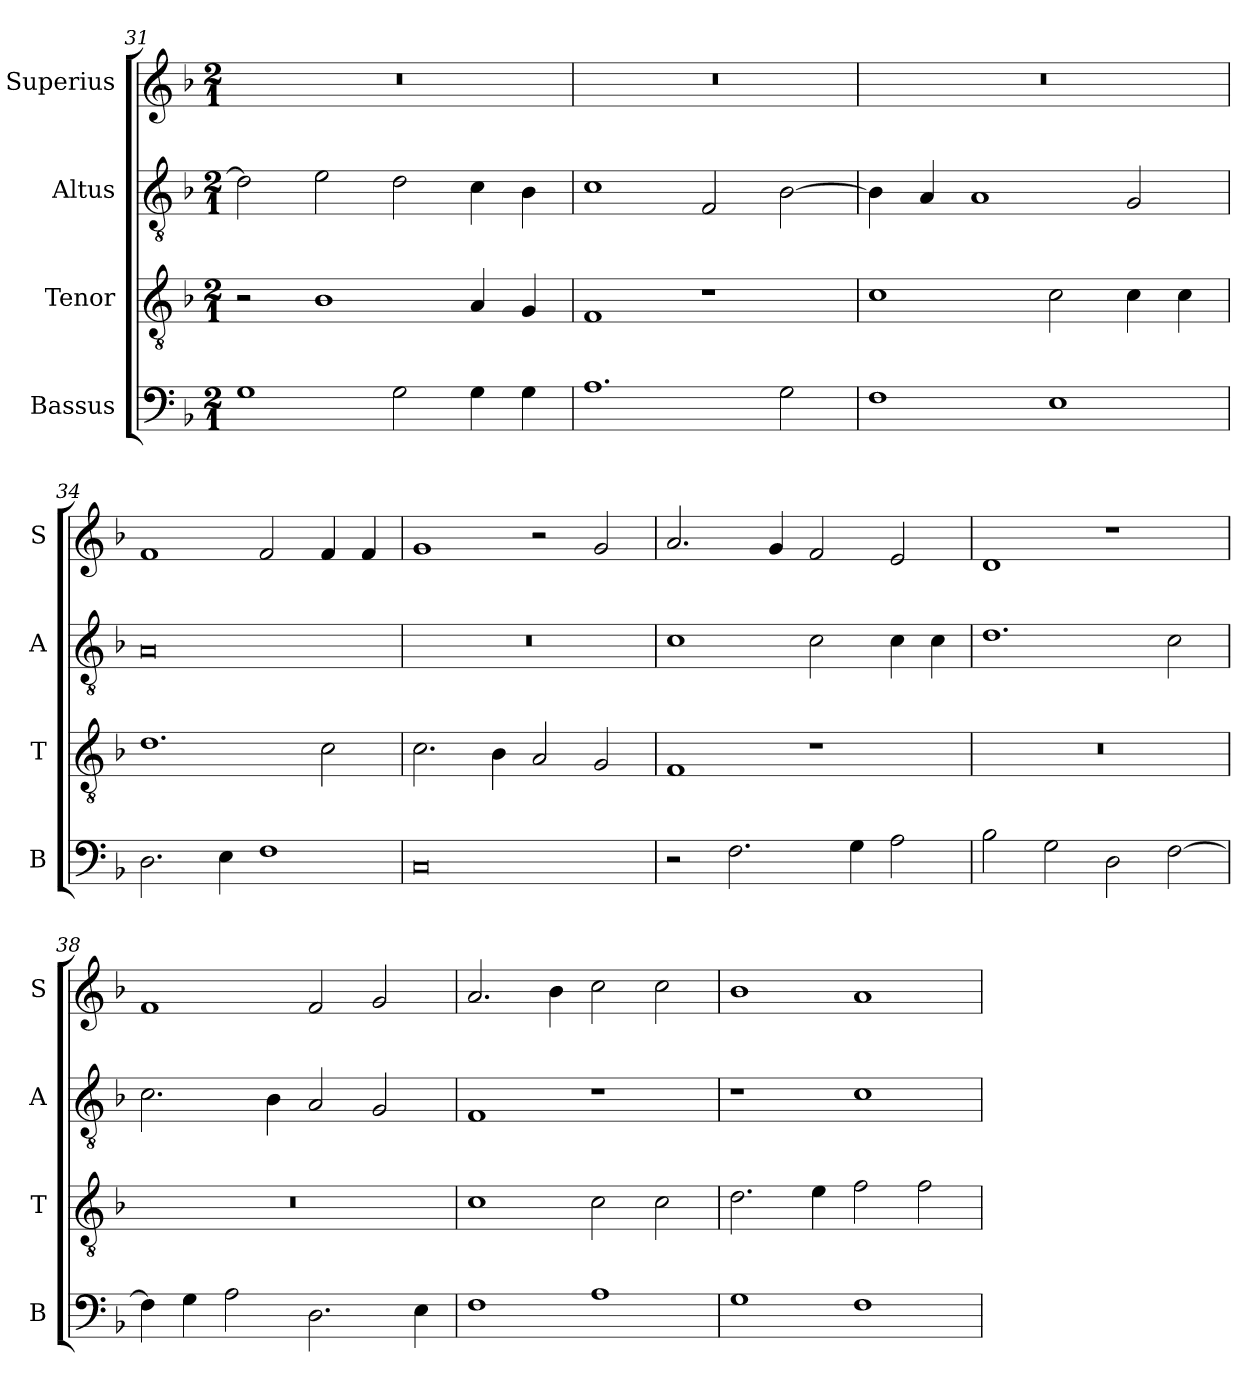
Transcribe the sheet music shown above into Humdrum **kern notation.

**kern	**kern	**kern	**kern
*part4	*part3	*part2	*part1
*staff4	*staff3	*staff2	*staff1
*I"Bassus	*I"Tenor	*I"Altus	*I"Superius
*I'B	*I'T	*I'A	*I'S
*clefF4	*clefGv2	*clefGv2	*clefG2
*k[b-]	*k[b-]	*k[b-]	*k[b-]
*M2/1	*M2/1	*M2/1	*M2/1
=31	=31	=31	=31
1G	2r	2d\]	0r
.	1B-	2e\	.
2G\	.	2d\	.
4G\	4A/	4c\	.
4G\	4G/	4B-\	.
=32	=32	=32	=32
1.A	1F	1c	0r
.	1r	2F/	.
2G\	.	[2B-\	.
=33	=33	=33	=33
1F	1c	4B-\]	0r
.	.	4A/	.
.	.	1A	.
1E	2c\	.	.
.	4c\	2G/	.
.	4c\	.	.
=34	=34	=34	=34
2.D\	1.d	0A	1f
4E\	.	.	.
1F	.	.	2f/
.	2c\	.	4f/
.	.	.	4f/
=35	=35	=35	=35
0C	2.c\	0r	1g
.	4B-\	.	.
.	2A/	.	2r
.	2G/	.	2g/
=36	=36	=36	=36
2r	1F	1c	2.a/
2.F\	.	.	.
.	.	.	4g/
.	1r	2c\	2f/
4G\	.	.	.
2A\	.	4c\	2e/
.	.	4c\	.
=37	=37	=37	=37
2B-\	0r	1.d	1d
2G\	.	.	.
2D\	.	.	1r
[2F\	.	2c\	.
=38	=38	=38	=38
4F\]	0r	2.c\	1f
4G\	.	.	.
2A\	.	.	.
.	.	4B-\	.
2.D\	.	2A/	2f/
.	.	2G/	2g/
4E\	.	.	.
=39	=39	=39	=39
1F	1c	1F	2.a/
.	.	.	4b-\
1A	2c\	1r	2cc\
.	2c\	.	2cc\
=40	=40	=40	=40
1G	2.d\	1r	1b-
.	4e\	.	.
1F	2f\	1c	1a
.	2f\	.	.
=	=	=	=
*-	*-	*-	*-
